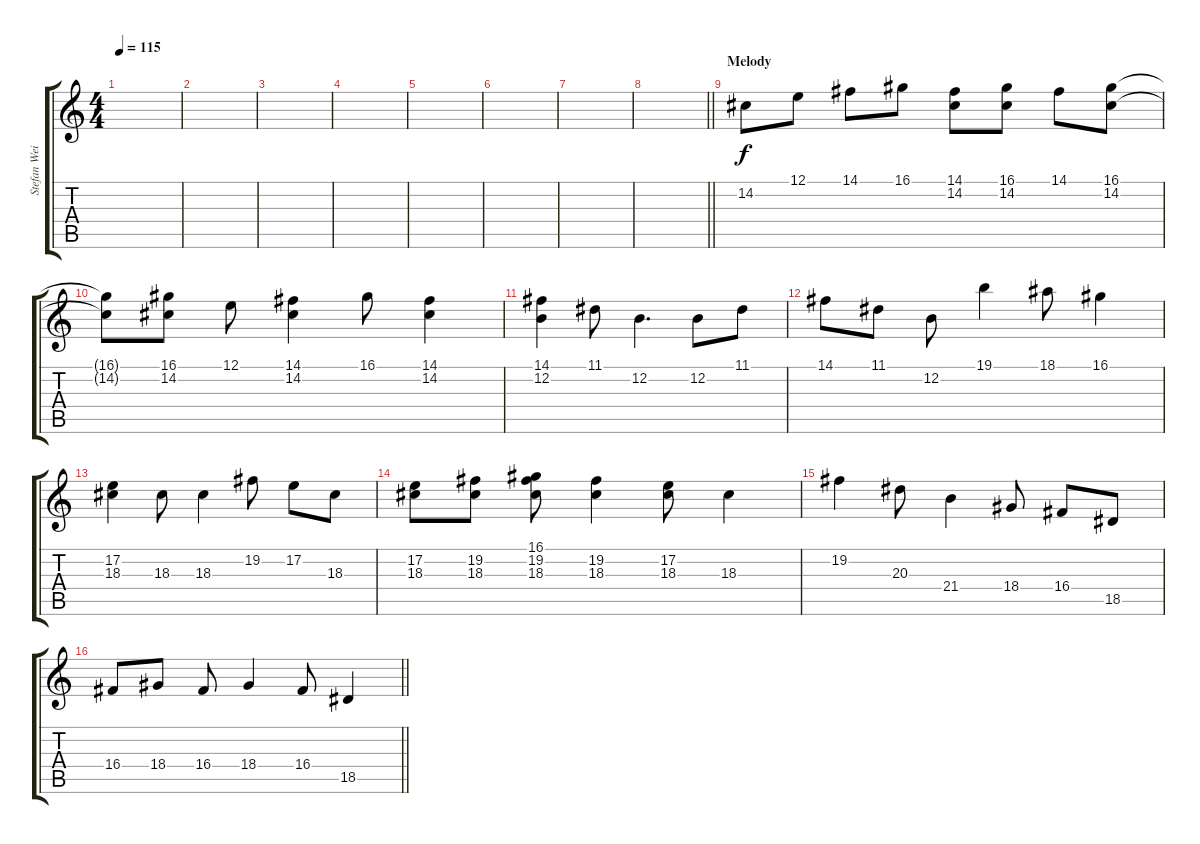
\track ("Stefan Weiler - R Hand" "Stefan Wei") {instrument electricgrandpiano}
\staff {score tabs}
\tuning (E4 B3 G3 D3 A2 E2) {hide}
\ts (4 4)
\tempo 115
\clef g2
\ks c
|
|
|
|
|
|
|
\barLineRight lightlight
|
\section ("" "Melody")
14.2.8 12.1.8 14.1.8 16.1.8 (14.1 14.2).8 (16.1 14.2).8 14.1.8 (16.1 14.2).8 |
(16.1{t} 14.2{t}).8 (16.1 14.2).8 12.1.8 (14.1 14.2).4 16.1.8 (14.1 14.2).4 |
(14.1 12.2).4 11.1.8 12.2.4{d} 12.2.8 11.1.8 |
14.1.8 11.1.8 12.2.8 19.1.4 18.1.8 16.1.4 |
(17.2 18.3).4 18.3.8 18.3.4 19.2.8 17.2.8 18.3.8 |
(17.2 18.3).8 (19.2 18.3).8 (16.1 19.2 18.3).8 (19.2 18.3).4 (17.2 18.3).8 18.3.4 |
19.2.4 20.3.8 21.4.4 18.4.8 16.4.8 18.5.8 |
\barLineRight lightlight
16.4.8 18.4.8 16.4.8 18.4.4 16.4.8 18.5.4
